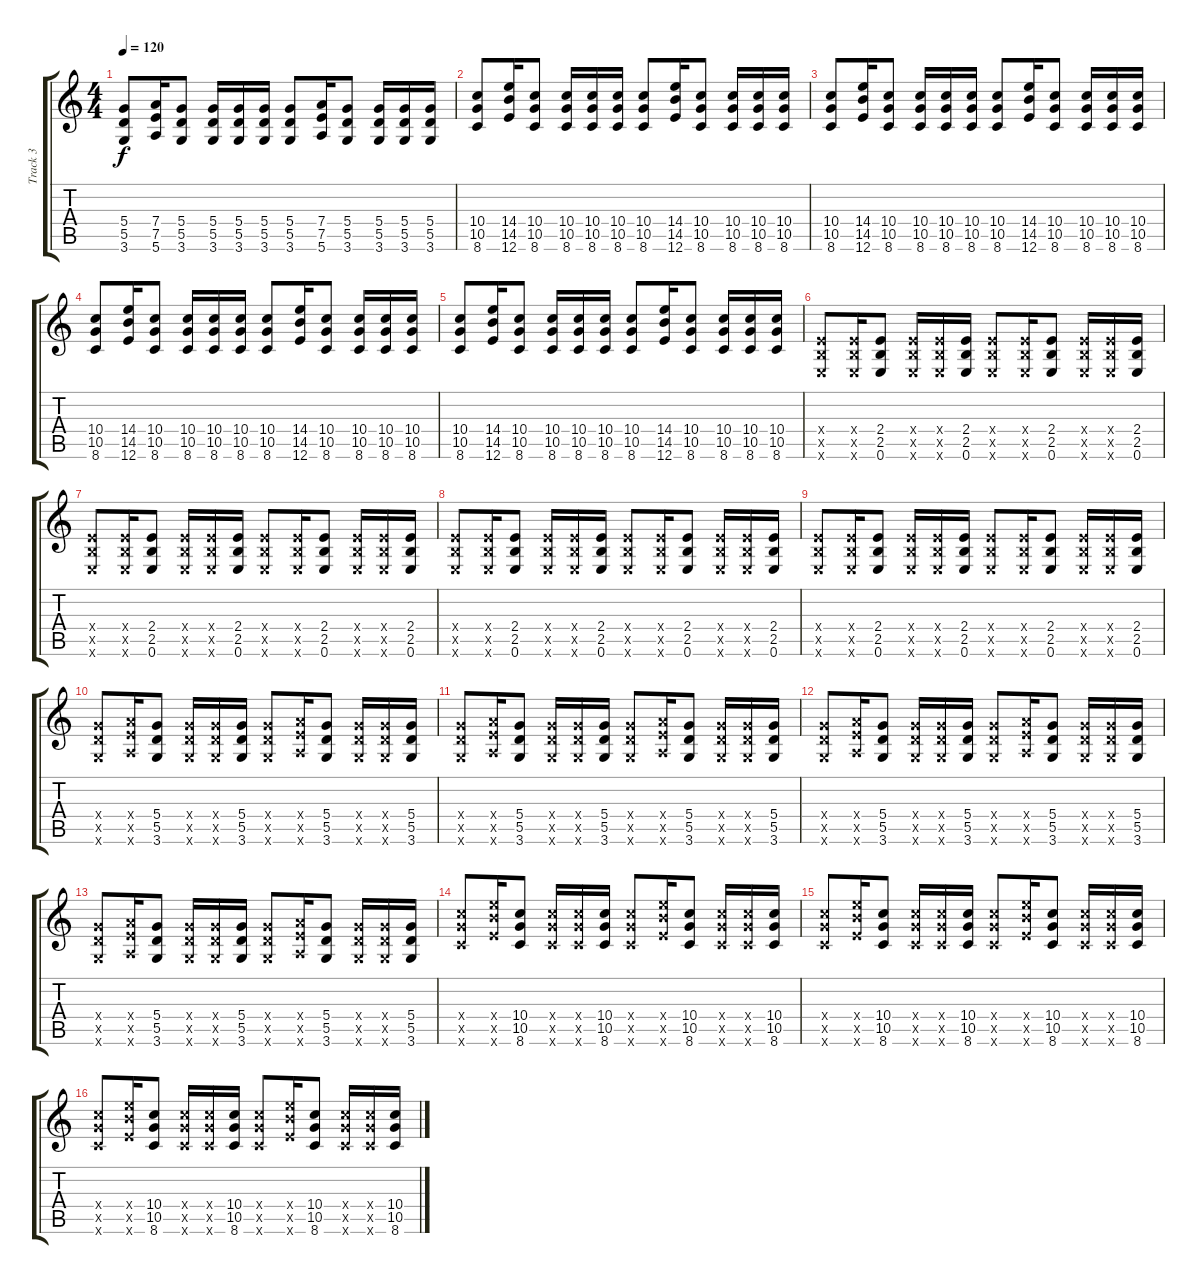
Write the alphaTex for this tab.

\track ("Track 3" "Track 3") {instrument distortionguitar}
\staff {score tabs}
\tuning (E4 B3 G3 D3 A2 E2) {hide}
\ts (4 4)
\tempo 120
\clef g2
\ks c
(5.4 5.5 3.6).8{dy f} (7.4 7.5 5.6).16 (5.4 5.5 3.6).8 (5.4 5.5 3.6).16 (5.4 5.5 3.6).16 (5.4 5.5 3.6).16 (5.4 5.5 3.6).8 (7.4 7.5 5.6).16 (5.4 5.5 3.6).8 (5.4 5.5 3.6).16 (5.4 5.5 3.6).16 (5.4 5.5 3.6).16 |
(10.4 10.5 8.6).8 (14.4 14.5 12.6).16 (10.4 10.5 8.6).8 (10.4 10.5 8.6).16 (10.4 10.5 8.6).16 (10.4 10.5 8.6).16 (10.4 10.5 8.6).8 (14.4 14.5 12.6).16 (10.4 10.5 8.6).8 (10.4 10.5 8.6).16 (10.4 10.5 8.6).16 (10.4 10.5 8.6).16 |
(10.4 10.5 8.6).8 (14.4 14.5 12.6).16 (10.4 10.5 8.6).8 (10.4 10.5 8.6).16 (10.4 10.5 8.6).16 (10.4 10.5 8.6).16 (10.4 10.5 8.6).8 (14.4 14.5 12.6).16 (10.4 10.5 8.6).8 (10.4 10.5 8.6).16 (10.4 10.5 8.6).16 (10.4 10.5 8.6).16 |
(10.4 10.5 8.6).8 (14.4 14.5 12.6).16 (10.4 10.5 8.6).8 (10.4 10.5 8.6).16 (10.4 10.5 8.6).16 (10.4 10.5 8.6).16 (10.4 10.5 8.6).8 (14.4 14.5 12.6).16 (10.4 10.5 8.6).8 (10.4 10.5 8.6).16 (10.4 10.5 8.6).16 (10.4 10.5 8.6).16 |
(10.4 10.5 8.6).8 (14.4 14.5 12.6).16 (10.4 10.5 8.6).8 (10.4 10.5 8.6).16 (10.4 10.5 8.6).16 (10.4 10.5 8.6).16 (10.4 10.5 8.6).8 (14.4 14.5 12.6).16 (10.4 10.5 8.6).8 (10.4 10.5 8.6).16 (10.4 10.5 8.6).16 (10.4 10.5 8.6).16 |
(2.4{x} 2.5{x} 0.6{x}).8 (2.4{x} 2.5{x} 0.6{x}).16 (2.4 2.5 0.6).8 (2.4{x} 2.5{x} 0.6{x}).16 (2.4{x} 2.5{x} 0.6{x}).16 (2.4 2.5 0.6).16 (2.4{x} 2.5{x} 0.6{x}).8 (2.4{x} 2.5{x} 0.6{x}).16 (2.4 2.5 0.6).8 (2.4{x} 2.5{x} 0.6{x}).16 (2.4{x} 2.5{x} 0.6{x}).16 (2.4 2.5 0.6).16 |
(2.4{x} 2.5{x} 0.6{x}).8 (2.4{x} 2.5{x} 0.6{x}).16 (2.4 2.5 0.6).8 (2.4{x} 2.5{x} 0.6{x}).16 (2.4{x} 2.5{x} 0.6{x}).16 (2.4 2.5 0.6).16 (2.4{x} 2.5{x} 0.6{x}).8 (2.4{x} 2.5{x} 0.6{x}).16 (2.4 2.5 0.6).8 (2.4{x} 2.5{x} 0.6{x}).16 (2.4{x} 2.5{x} 0.6{x}).16 (2.4 2.5 0.6).16 |
(2.4{x} 2.5{x} 0.6{x}).8 (2.4{x} 2.5{x} 0.6{x}).16 (2.4 2.5 0.6).8 (2.4{x} 2.5{x} 0.6{x}).16 (2.4{x} 2.5{x} 0.6{x}).16 (2.4 2.5 0.6).16 (2.4{x} 2.5{x} 0.6{x}).8 (2.4{x} 2.5{x} 0.6{x}).16 (2.4 2.5 0.6).8 (2.4{x} 2.5{x} 0.6{x}).16 (2.4{x} 2.5{x} 0.6{x}).16 (2.4 2.5 0.6).16 |
(2.4{x} 2.5{x} 0.6{x}).8 (2.4{x} 2.5{x} 0.6{x}).16 (2.4 2.5 0.6).8 (2.4{x} 2.5{x} 0.6{x}).16 (2.4{x} 2.5{x} 0.6{x}).16 (2.4 2.5 0.6).16 (2.4{x} 2.5{x} 0.6{x}).8 (2.4{x} 2.5{x} 0.6{x}).16 (2.4 2.5 0.6).8 (2.4{x} 2.5{x} 0.6{x}).16 (2.4{x} 2.5{x} 0.6{x}).16 (2.4 2.5 0.6).16 |
(5.4{x} 5.5{x} 3.6{x}).8 (7.4{x} 7.5{x} 5.6{x}).16 (5.4 5.5 3.6).8 (5.4{x} 5.5{x} 3.6{x}).16 (5.4{x} 5.5{x} 3.6{x}).16 (5.4 5.5 3.6).16 (5.4{x} 5.5{x} 3.6{x}).8 (7.4{x} 7.5{x} 5.6{x}).16 (5.4 5.5 3.6).8 (5.4{x} 5.5{x} 3.6{x}).16 (5.4{x} 5.5{x} 3.6{x}).16 (5.4 5.5 3.6).16 |
(5.4{x} 5.5{x} 3.6{x}).8 (7.4{x} 7.5{x} 5.6{x}).16 (5.4 5.5 3.6).8 (5.4{x} 5.5{x} 3.6{x}).16 (5.4{x} 5.5{x} 3.6{x}).16 (5.4 5.5 3.6).16 (5.4{x} 5.5{x} 3.6{x}).8 (7.4{x} 7.5{x} 5.6{x}).16 (5.4 5.5 3.6).8 (5.4{x} 5.5{x} 3.6{x}).16 (5.4{x} 5.5{x} 3.6{x}).16 (5.4 5.5 3.6).16 |
(5.4{x} 5.5{x} 3.6{x}).8 (7.4{x} 7.5{x} 5.6{x}).16 (5.4 5.5 3.6).8 (5.4{x} 5.5{x} 3.6{x}).16 (5.4{x} 5.5{x} 3.6{x}).16 (5.4 5.5 3.6).16 (5.4{x} 5.5{x} 3.6{x}).8 (7.4{x} 7.5{x} 5.6{x}).16 (5.4 5.5 3.6).8 (5.4{x} 5.5{x} 3.6{x}).16 (5.4{x} 5.5{x} 3.6{x}).16 (5.4 5.5 3.6).16 |
(5.4{x} 5.5{x} 3.6{x}).8 (7.4{x} 7.5{x} 5.6{x}).16 (5.4 5.5 3.6).8 (5.4{x} 5.5{x} 3.6{x}).16 (5.4{x} 5.5{x} 3.6{x}).16 (5.4 5.5 3.6).16 (5.4{x} 5.5{x} 3.6{x}).8 (7.4{x} 7.5{x} 5.6{x}).16 (5.4 5.5 3.6).8 (5.4{x} 5.5{x} 3.6{x}).16 (5.4{x} 5.5{x} 3.6{x}).16 (5.4 5.5 3.6).16 |
(10.4{x} 10.5{x} 8.6{x}).8 (14.4{x} 14.5{x} 12.6{x}).16 (10.4 10.5 8.6).8 (10.4{x} 10.5{x} 8.6{x}).16 (10.4{x} 10.5{x} 8.6{x}).16 (10.4 10.5 8.6).16 (10.4{x} 10.5{x} 8.6{x}).8 (14.4{x} 14.5{x} 12.6{x}).16 (10.4 10.5 8.6).8 (10.4{x} 10.5{x} 8.6{x}).16 (10.4{x} 10.5{x} 8.6{x}).16 (10.4 10.5 8.6).16 |
(10.4{x} 10.5{x} 8.6{x}).8 (14.4{x} 14.5{x} 12.6{x}).16 (10.4 10.5 8.6).8 (10.4{x} 10.5{x} 8.6{x}).16 (10.4{x} 10.5{x} 8.6{x}).16 (10.4 10.5 8.6).16 (10.4{x} 10.5{x} 8.6{x}).8 (14.4{x} 14.5{x} 12.6{x}).16 (10.4 10.5 8.6).8 (10.4{x} 10.5{x} 8.6{x}).16 (10.4{x} 10.5{x} 8.6{x}).16 (10.4 10.5 8.6).16 |
(10.4{x} 10.5{x} 8.6{x}).8 (14.4{x} 14.5{x} 12.6{x}).16 (10.4 10.5 8.6).8 (10.4{x} 10.5{x} 8.6{x}).16 (10.4{x} 10.5{x} 8.6{x}).16 (10.4 10.5 8.6).16 (10.4{x} 10.5{x} 8.6{x}).8 (14.4{x} 14.5{x} 12.6{x}).16 (10.4 10.5 8.6).8 (10.4{x} 10.5{x} 8.6{x}).16 (10.4{x} 10.5{x} 8.6{x}).16 (10.4 10.5 8.6).16
